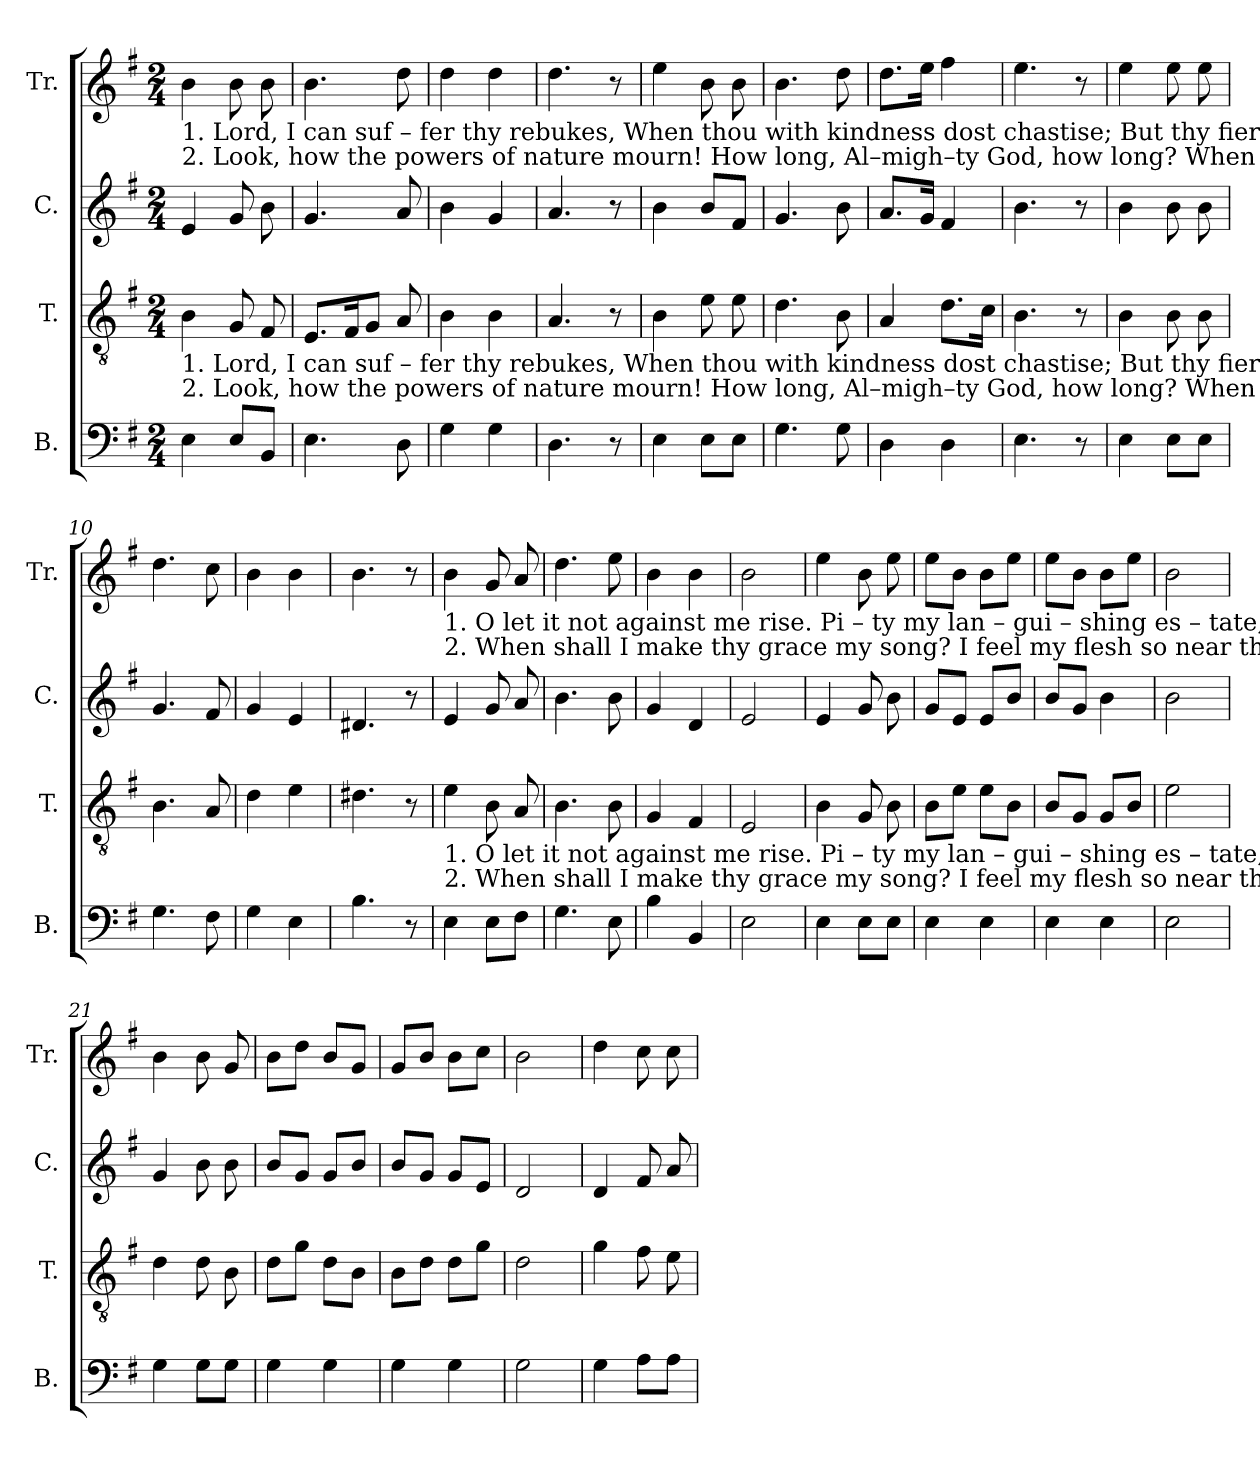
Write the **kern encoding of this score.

**kern	**kern	**kern	**kern
*part4	*part3	*part2	*part1
*staff4	*staff3	*staff2	*staff1
*I"B.	*I"T.	*I"C.	*I"Tr.
*I'B.	*I'T.	*I'C.	*I'Tr.
*clefF4	*clefGv2	*clefG2	*clefG2
*k[f#]	*k[f#]	*k[f#]	*k[f#]
*M2/4	*M2/4	*M2/4	*M2/4
*MM60	*MM60	*MM60	*MM60
=1	=1	=1	=1
!	!	!	!LO:TX:b:t=1. Lord,  I   can    suf      –     fer   thy  rebukes,          When thou with kindness dost  chastise;         But  thy  fierce wrath I  cannot bear&colon;
!	!	!	!LO:TX:b:t=2. Look,  how  the  powers  of  nature mourn!         How  long,  Al–migh–ty  God,  how  long?      When shall thine hour of grace return?
!	!LO:TX:b:t=1. Lord,  I   can    suf      –     fer   thy  rebukes,          When thou with kindness dost  chastise;         But  thy  fierce wrath I  cannot bear&colon;	!	!
!	!LO:TX:b:t=2. Look,  how  the  powers  of  nature mourn!         How  long,  Al–migh–ty  God,  how  long?      When shall thine hour of grace return?	!	!
4E\	4B\	4e/	4b\
8E/L	8G/	8g/	8b\
8BB/J	8F#/	8b\	8b\
=2	=2	=2	=2
4.E\	8.E/L	4.g/	4.b\
.	16F#/K	.	.
.	8G/J	.	.
8D\	8A/	8a/	8dd\
=3	=3	=3	=3
4G\	4B\	4b\	4dd\
4G\	4B\	4g/	4dd\
=4	=4	=4	=4
4.D\	4.A/	4.a/	4.dd\
8r	8r	8r	8r
=5	=5	=5	=5
4E\	4B\	4b\	4ee\
8E\L	8e\	8b/L	8b\
8E\J	8e\	8f#/J	8b\
=6	=6	=6	=6
4.G\	4.d\	4.g/	4.b\
8G\	8B\	8b\	8dd\
=7	=7	=7	=7
4D\	4A/	8.a/L	8.dd\L
.	.	16g/Jk	16ee\Jk
4D\	8.d\L	4f#/	4ff#\
.	16c\Jk	.	.
=8	=8	=8	=8
4.E\	4.B\	4.b\	4.ee\
8r	8r	8r	8r
=9	=9	=9	=9
4E\	4B\	4b\	4ee\
8E\L	8B\	8b\	8ee\
8E\J	8B\	8b\	8ee\
=10	=10	=10	=10
4.G\	4.B\	4.g/	4.dd\
8F#\	8A/	8f#/	8cc\
=11	=11	=11	=11
4G\	4d\	4g/	4b\
4E\	4e\	4e/	4b\
=12	=12	=12	=12
4.B\	4.d#X\	4.d#X/	4.b\
8r	8r	8r	8r
!!LO:LB:g=z
=13	=13	=13	=13
!	!	!	!LO:TX:b:t=1. O    let    it    not  against  me  rise.   Pi – ty   my   lan  –  gui  – shing  es   –  tate,    And   ease  the  sor–rows  that  I  feel;   The wounds thine
!	!	!	!LO:TX:b:t=2. When shall I make thy grace my song?  I   feel   my   flesh  so    near  the  grave,   My   thoughts  are  tempted  to  des – pair;  But graves can
!	!LO:TX:b:t=1. O    let    it    not  against  me  rise.   Pi – ty   my   lan  –  gui  – shing  es   –  tate,    And   ease  the  sor–rows  that  I  feel;   The wounds thine	!	!
!	!LO:TX:b:t=2. When shall I make thy grace my song?  I   feel   my   flesh  so    near  the  grave,   My   thoughts  are  tempted  to  des – pair;  But graves can	!	!
4E\	4e\	4e/	4b\
8E\L	8B\	8g/	8g/
8F#\J	8A/	8a/	8a/
=14	=14	=14	=14
4.G\	4.B\	4.b\	4.dd\
8E\	8B\	8b\	8ee\
=15	=15	=15	=15
4B\	4G/	4g/	4b\
4BB/	4F#/	4d/	4b\
=16	=16	=16	=16
2E\	2E/	2e/	2b\
=17	=17	=17	=17
4E\	4B\	4e/	4ee\
8E\L	8G/	8g/	8b\
8E\J	8B\	8b\	8ee\
=18	=18	=18	=18
4E\	8B\L	8g/L	8ee\L
.	8e\J	8e/J	8b\J
4E\	8e\L	8e/L	8b\L
.	8B\J	8b/J	8ee\J
=19	=19	=19	=19
4E\	8B/L	8b/L	8ee\L
.	8G/J	8g/J	8b\J
4E\	8G/L	4b\	8b\L
.	8B/J	.	8ee\J
=20	=20	=20	=20
2E\	2e\	2b\	2b\
=21	=21	=21	=21
4G\	4d\	4g/	4b\
8G\L	8d\	8b\	8b\
8G\J	8B\	8b\	8g/
=22	=22	=22	=22
4G\	8d\L	8b/L	8b\L
.	8g\J	8g/J	8dd\J
4G\	8d\L	8g/L	8b/L
.	8B\J	8b/J	8g/J
=23	=23	=23	=23
4G\	8B\L	8b/L	8g/L
.	8d\J	8g/J	8b/J
4G\	8d\L	8g/L	8b\L
.	8g\J	8e/J	8cc\J
=24	=24	=24	=24
2G\	2d\	2d/	2b\
=25	=25	=25	=25
4G\	4g\	4d/	4dd\
8A\L	8f#\	8f#/	8cc\
8A\J	8e\	8a/	8cc\
=	=	=	=
*-	*-	*-	*-
